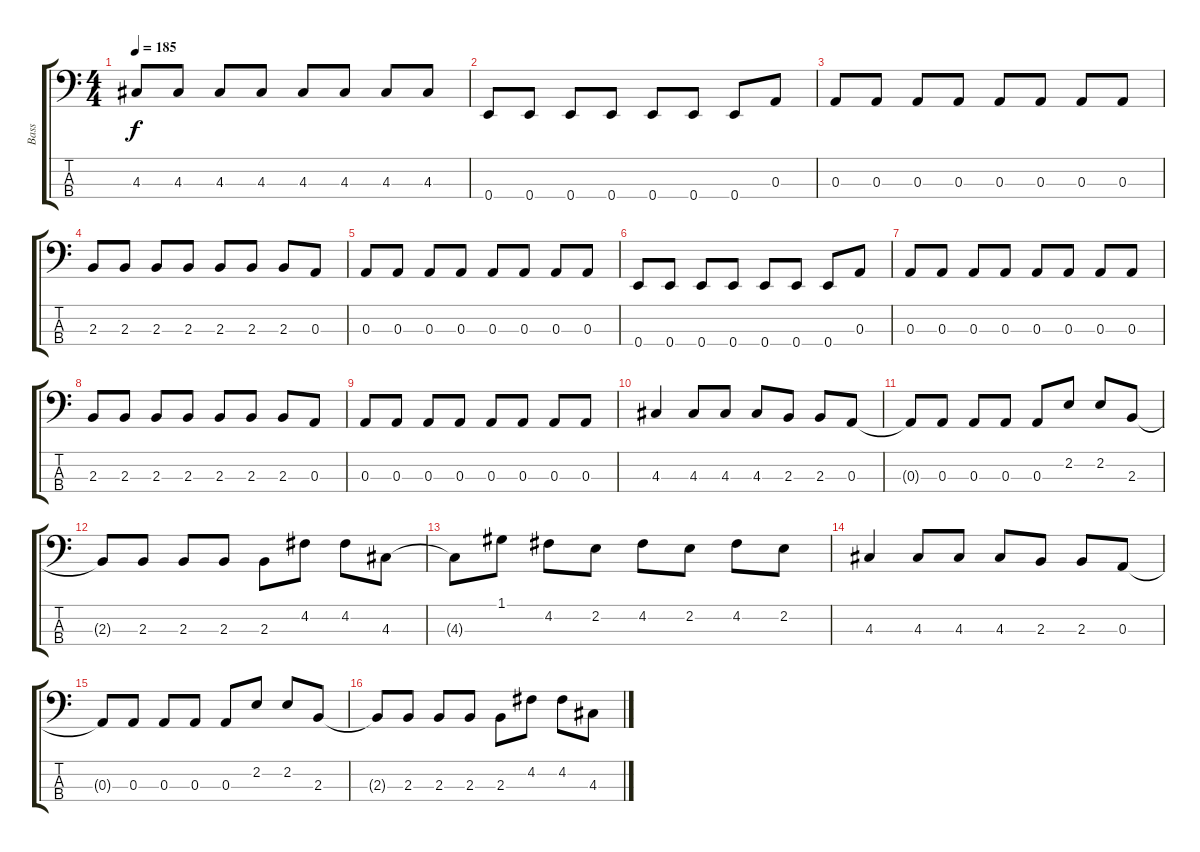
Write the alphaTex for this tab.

\track ("Bass" "Bass") {instrument electricbasspick}
\staff {score tabs}
\tuning (G2 D2 A1 E1) {hide}
\ts (4 4)
\tempo 185
\clef f4
\ks c
4.3{t}.8{dy f} 4.3.8 4.3.8 4.3.8 4.3.8 4.3.8 4.3.8 4.3.8 |
0.4.8 0.4.8 0.4.8 0.4.8 0.4.8 0.4.8 0.4.8 0.3.8 |
0.3.8 0.3.8 0.3.8 0.3.8 0.3.8 0.3.8 0.3.8 0.3.8 |
2.3.8 2.3.8 2.3.8 2.3.8 2.3.8 2.3.8 2.3.8 0.3.8 |
0.3.8 0.3.8 0.3.8 0.3.8 0.3.8 0.3.8 0.3.8 0.3.8 |
0.4.8 0.4.8 0.4.8 0.4.8 0.4.8 0.4.8 0.4.8 0.3.8 |
0.3.8 0.3.8 0.3.8 0.3.8 0.3.8 0.3.8 0.3.8 0.3.8 |
2.3.8 2.3.8 2.3.8 2.3.8 2.3.8 2.3.8 2.3.8 0.3.8 |
0.3.8 0.3.8 0.3.8 0.3.8 0.3.8 0.3.8 0.3.8 0.3.8 |
4.3.4 4.3.8 4.3.8 4.3.8 2.3.8 2.3.8 0.3.8 |
0.3{t}.8 0.3.8 0.3.8 0.3.8 0.3.8 2.2.8 2.2.8 2.3.8 |
2.3{t}.8 2.3.8 2.3.8 2.3.8 2.3.8 4.2.8 4.2.8 4.3.8 |
4.3{t}.8 1.1.8 4.2.8 2.2.8 4.2.8 2.2.8 4.2.8 2.2.8 |
4.3.4 4.3.8 4.3.8 4.3.8 2.3.8 2.3.8 0.3.8 |
0.3{t}.8 0.3.8 0.3.8 0.3.8 0.3.8 2.2.8 2.2.8 2.3.8 |
2.3{t}.8 2.3.8 2.3.8 2.3.8 2.3.8 4.2.8 4.2.8 4.3.8
